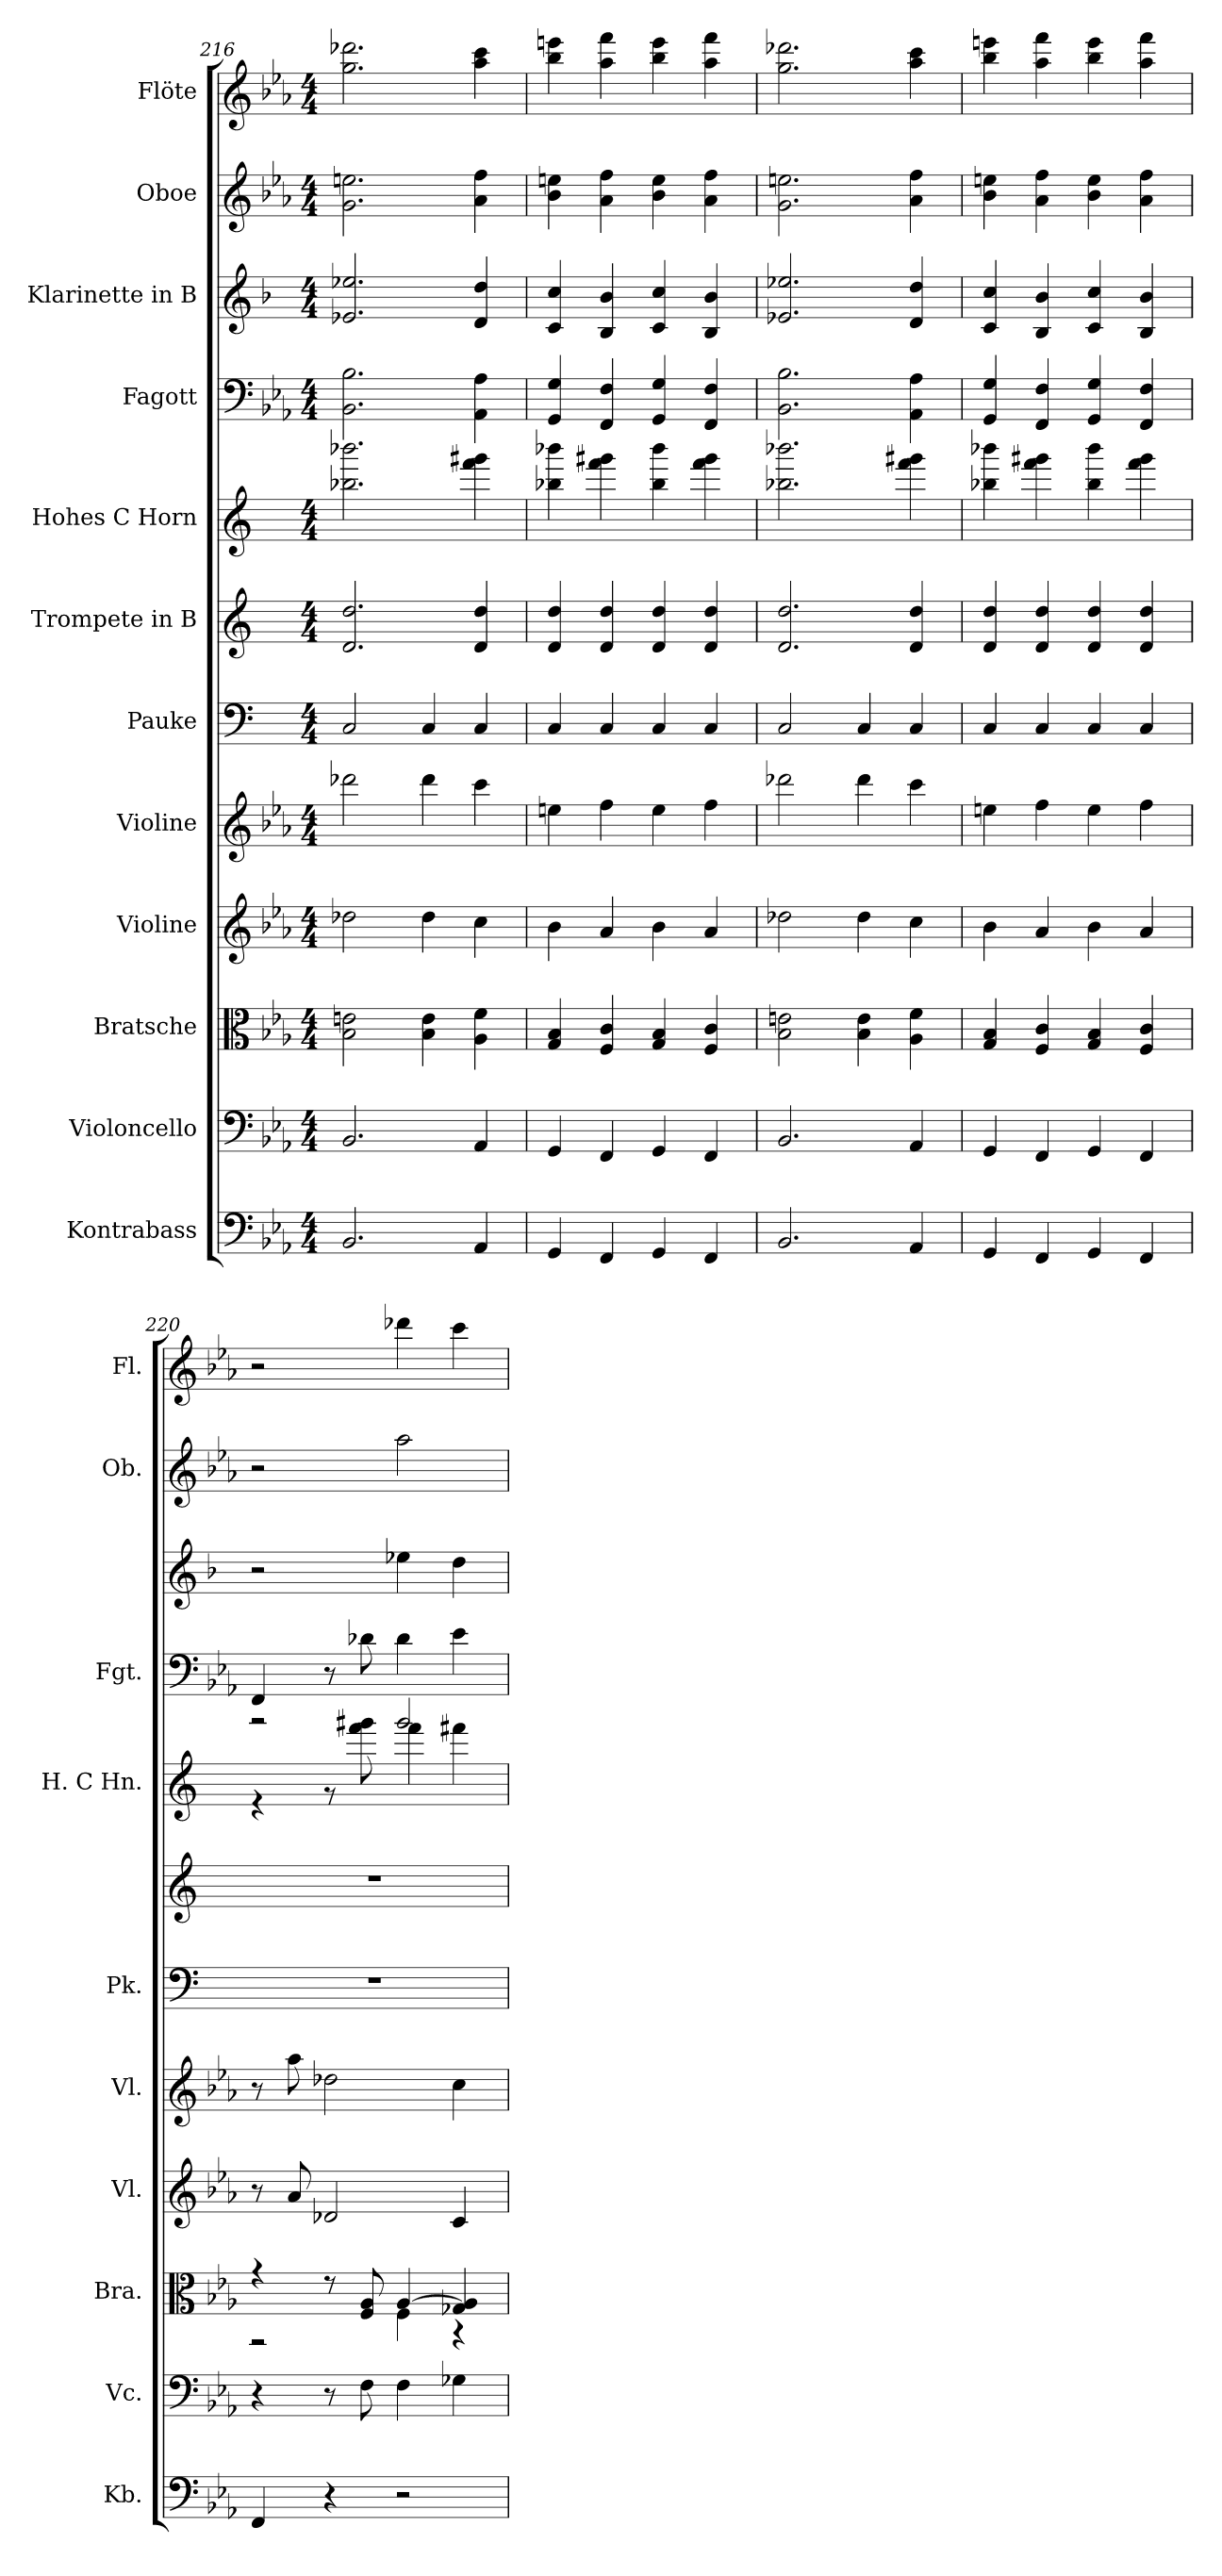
**kern	**kern	**kern	**kern	**kern	**kern	**kern	**kern	**kern	**kern	**kern	**kern
*part12	*part11	*part10	*part9	*part8	*part7	*part6	*part5	*part4	*part3	*part2	*part1
*staff12	*staff11	*staff10	*staff9	*staff8	*staff7	*staff6	*staff5	*staff4	*staff3	*staff2	*staff1
*I"Kontrabass	*I"Violoncello	*I"Bratsche	*I"Violine	*I"Violine	*I"Pauke	*I"Trompete in B	*I"Hohes C Horn	*I"Fagott	*I"Klarinette in B	*I"Oboe	*I"Flöte
*I'Kb.	*I'Vc.	*I'Bra.	*I'Vl.	*I'Vl.	*I'Pk.	*	*I'H. C Hn.	*I'Fgt.	*	*I'Ob.	*I'Fl.
*clefF4	*clefF4	*clefC3	*clefG2	*clefG2	*clefF4	*clefG2	*clefG2	*clefF4	*clefG2	*clefG2	*clefG2
*ITrd7c12	*	*	*	*	*	*ITrd1c2	*ITrd7c12	*	*ITrd1c2	*	*
*k[b-e-a-]	*k[b-e-a-]	*k[b-e-a-]	*k[b-e-a-]	*k[b-e-a-]	*k[]	*k[b-e-]	*k[]	*k[b-e-a-]	*k[b-e-a-]	*k[b-e-a-]	*k[b-e-a-]
*M4/4	*M4/4	*M4/4	*M4/4	*M4/4	*M4/4	*M4/4	*M4/4	*M4/4	*M4/4	*M4/4	*M4/4
=216	=216	=216	=216	=216	=216	=216	=216	=216	=216	=216	=216
2.BBB-/	2.BB-/	2B-\ 2en\	2dd-X\	2ddd-X\	2C/	2.c/ 2.cc/	2.b-X\ 2.bb-X\	2.BB-\ 2.B-\	2.d-X/ 2.dd-X/	2.g\ 2.een\	2.gg\ 2.ddd-X\
.	.	4B-\ 4e\	4dd-\	4ddd-\	4C/	.	.	.	.	.	.
4AAA-/	4AA-/	4A-\ 4f\	4cc\	4ccc\	4C/	4c/ 4cc/	4ff\ 4gg#X\	4AA-\ 4A-\	4c/ 4cc/	4a-\ 4ff\	4aa-\ 4ccc\
=217	=217	=217	=217	=217	=217	=217	=217	=217	=217	=217	=217
4GGG/	4GG/	4G/ 4B-/	4b-\	4een\	4C/	4c/ 4cc/	4b-X\ 4bb-X\	4GG/ 4G/	4B-/ 4b-/	4b-\ 4een\	4bb-\ 4eeen\
4FFF/	4FF/	4F/ 4c/	4a-/	4ff\	4C/	4c/ 4cc/	4ff\ 4gg#X\	4FF/ 4F/	4A-/ 4a-/	4a-\ 4ff\	4aa-\ 4fff\
4GGG/	4GG/	4G/ 4B-/	4b-\	4ee\	4C/	4c/ 4cc/	4b-\ 4bb-\	4GG/ 4G/	4B-/ 4b-/	4b-\ 4ee\	4bb-\ 4eee\
4FFF/	4FF/	4F/ 4c/	4a-/	4ff\	4C/	4c/ 4cc/	4ff\ 4gg#\	4FF/ 4F/	4A-/ 4a-/	4a-\ 4ff\	4aa-\ 4fff\
=218	=218	=218	=218	=218	=218	=218	=218	=218	=218	=218	=218
2.BBB-/	2.BB-/	2B-\ 2en\	2dd-X\	2ddd-X\	2C/	2.c/ 2.cc/	2.b-X\ 2.bb-X\	2.BB-\ 2.B-\	2.d-X/ 2.dd-X/	2.g\ 2.een\	2.gg\ 2.ddd-X\
.	.	4B-\ 4e\	4dd-\	4ddd-\	4C/	.	.	.	.	.	.
4AAA-/	4AA-/	4A-\ 4f\	4cc\	4ccc\	4C/	4c/ 4cc/	4ff\ 4gg#X\	4AA-\ 4A-\	4c/ 4cc/	4a-\ 4ff\	4aa-\ 4ccc\
=219	=219	=219	=219	=219	=219	=219	=219	=219	=219	=219	=219
4GGG/	4GG/	4G/ 4B-/	4b-\	4een\	4C/	4c/ 4cc/	4b-X\ 4bb-X\	4GG/ 4G/	4B-/ 4b-/	4b-\ 4een\	4bb-\ 4eeen\
4FFF/	4FF/	4F/ 4c/	4a-/	4ff\	4C/	4c/ 4cc/	4ff\ 4gg#X\	4FF/ 4F/	4A-/ 4a-/	4a-\ 4ff\	4aa-\ 4fff\
4GGG/	4GG/	4G/ 4B-/	4b-\	4ee\	4C/	4c/ 4cc/	4b-\ 4bb-\	4GG/ 4G/	4B-/ 4b-/	4b-\ 4ee\	4bb-\ 4eee\
4FFF/	4FF/	4F/ 4c/	4a-/	4ff\	4C/	4c/ 4cc/	4ff\ 4gg#\	4FF/ 4F/	4A-/ 4a-/	4a-\ 4ff\	4aa-\ 4fff\
!!LO:PB:g=z
=220	=220	=220	=220	=220	=220	=220	=220	=220	=220	=220	=220
*	*	*^	*	*	*	*	*^	*	*	*	*
4FFF/	4r	4r	2r	8r	8r	1r	1r	2r	4r	4FF/	2r	2r	2r
.	.	.	.	8a-/	8aa-\	.	.	.	.	.	.	.	.
4r	8r	8r	.	2d-X/	2dd-X\	.	.	.	8r	8r	.	.	.
.	8F\	8F/ 8A-/	.	.	.	.	.	.	8ff\ 8gg#X\	8d-X\	.	.	.
2r	4F\	[4A-/	4F\	.	.	.	.	2gg#/	4ff\	4d-\	4dd-X\	2aa-\	4ddd-X\
.	4G-X\	4G-X/ 4A-/]	4r	4c/	4cc\	.	.	.	4ff#X\	4e-\	4cc\	.	4ccc\
*	*	*v	*v	*	*	*	*	*v	*v	*	*	*	*
=	=	=	=	=	=	=	=	=	=	=	=
*-	*-	*-	*-	*-	*-	*-	*-	*-	*-	*-	*-
